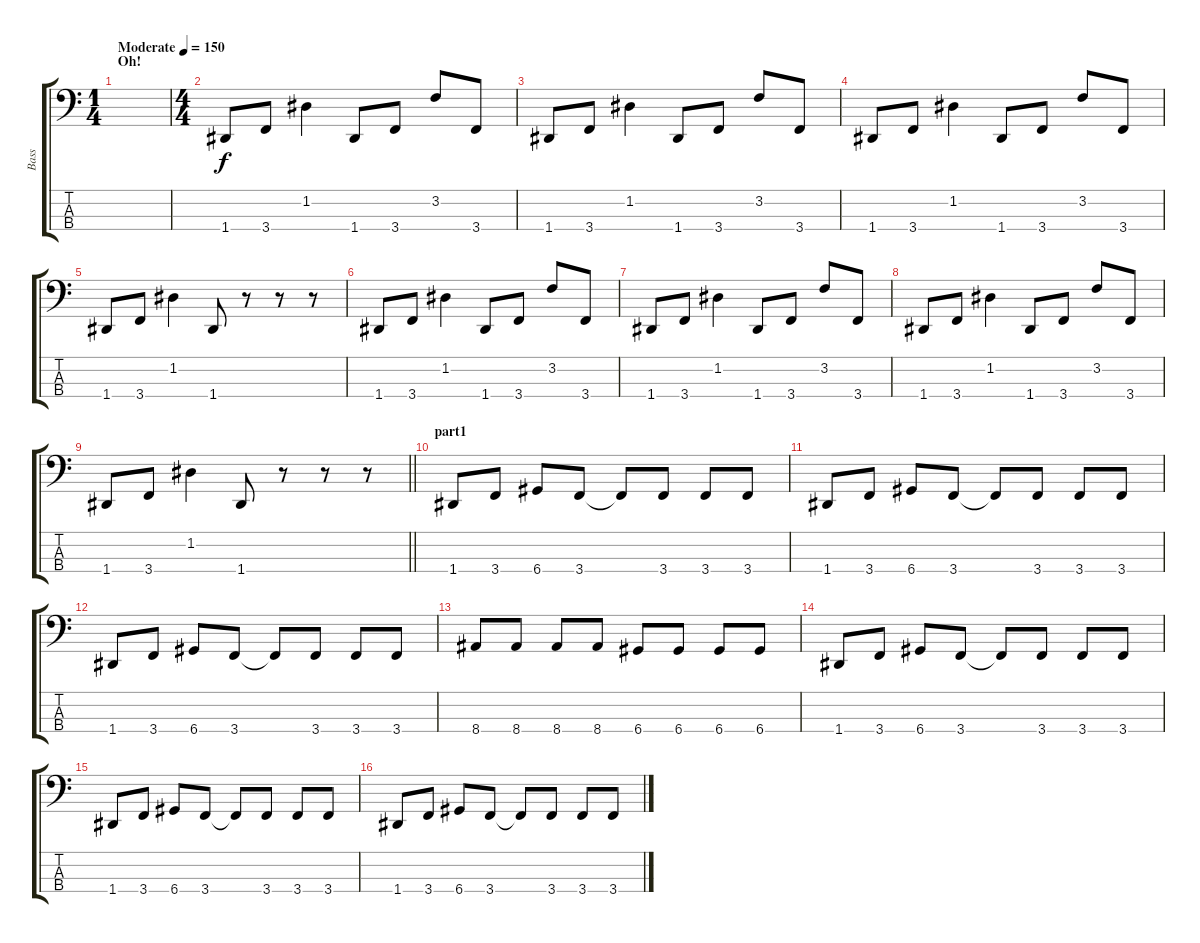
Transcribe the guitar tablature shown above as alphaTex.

\track ("Bass" "Bass") {instrument electricbasspick}
\staff {score tabs}
\tuning (G2 D2 A1 D1) {hide}
\ts (1 4)
\section ("" "Oh!")
\tempo (150 "Moderate")
\clef f4
\ks c
|
\ts (4 4)
1.4.8 3.4.8 1.2.4 1.4.8 3.4.8 3.2.8 3.4.8 |
1.4.8 3.4.8 1.2.4 1.4.8 3.4.8 3.2.8 3.4.8 |
1.4.8 3.4.8 1.2.4 1.4.8 3.4.8 3.2.8 3.4.8 |
1.4.8 3.4.8 1.2.4 1.4.8 r.8 r.8 r.8 |
1.4.8 3.4.8 1.2.4 1.4.8 3.4.8 3.2.8 3.4.8 |
1.4.8 3.4.8 1.2.4 1.4.8 3.4.8 3.2.8 3.4.8 |
1.4.8 3.4.8 1.2.4 1.4.8 3.4.8 3.2.8 3.4.8 |
\barLineRight lightlight
1.4.8 3.4.8 1.2.4 1.4.8 r.8 r.8 r.8 |
\section ("" "part1")
1.4.8 3.4.8 6.4.8 3.4.8 3.4{t}.8 3.4.8 3.4.8 3.4.8 |
1.4.8 3.4.8 6.4.8 3.4.8 3.4{t}.8 3.4.8 3.4.8 3.4.8 |
1.4.8 3.4.8 6.4.8 3.4.8 3.4{t}.8 3.4.8 3.4.8 3.4.8 |
8.4.8 8.4.8 8.4.8 8.4.8 6.4.8 6.4.8 6.4.8 6.4.8 |
1.4.8 3.4.8 6.4.8 3.4.8 3.4{t}.8 3.4.8 3.4.8 3.4.8 |
1.4.8 3.4.8 6.4.8 3.4.8 3.4{t}.8 3.4.8 3.4.8 3.4.8 |
1.4.8 3.4.8 6.4.8 3.4.8 3.4{t}.8 3.4.8 3.4.8 3.4.8
